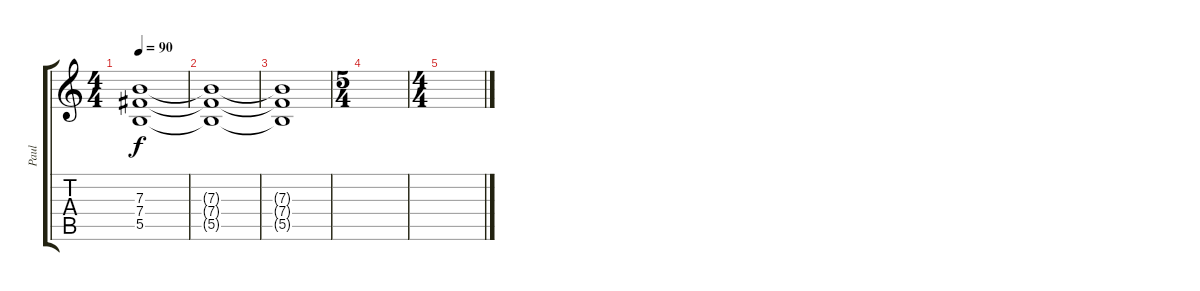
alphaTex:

\track ("Paul" "Paul") {instrument distortionguitar}
\staff {score tabs}
\tuning (Db4 Ab3 E3 B2 Gb2 Db2) {hide}
\ts (4 4)
\tempo 90
\clef g2
\ks c
(7.3{t} 7.4{t} 5.5{t}).1{dy f} |
(7.3{t} 7.4{t} 5.5{t}).1 |
(7.3{t} 7.4{t} 5.5{t}).1 |
\ts (5 4)
|
\ts (4 4)
